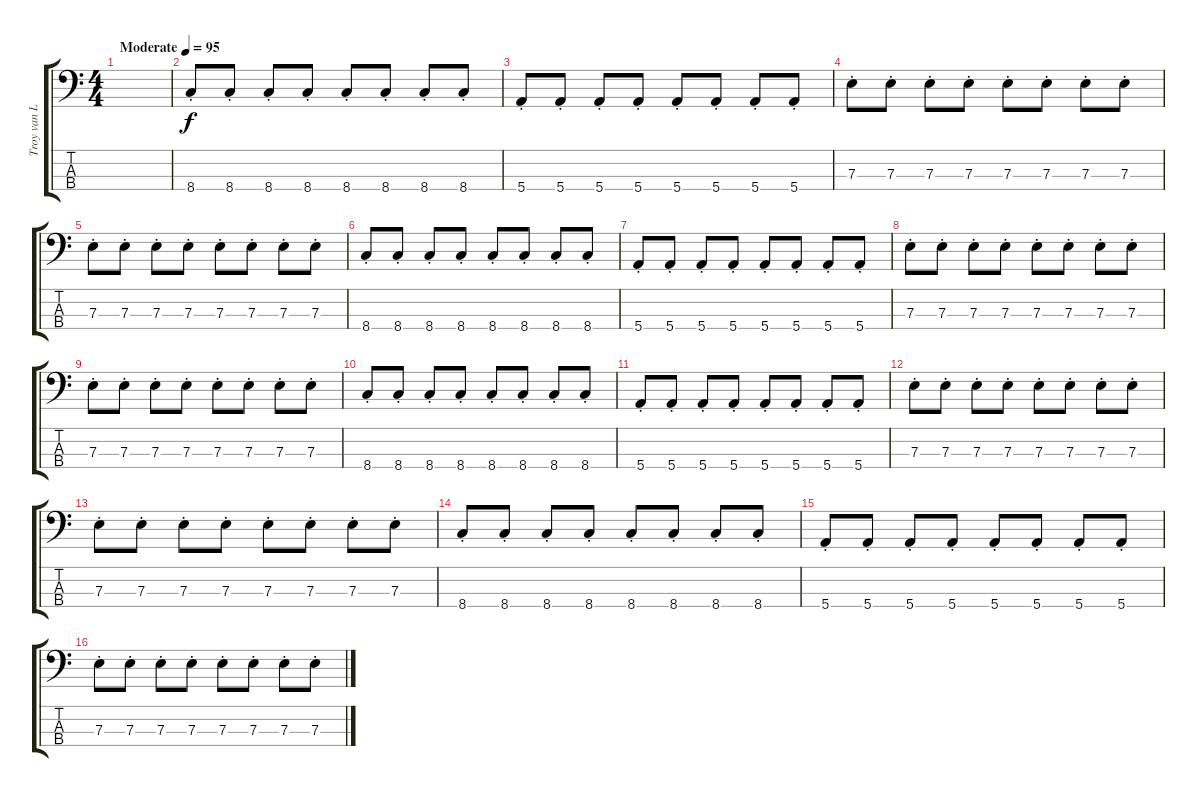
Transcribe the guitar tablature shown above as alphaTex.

\track ("Troy van Leeuwen" "Troy van L") {instrument electricbasspick}
\staff {score tabs}
\tuning (G2 D2 A1 E1) {hide}
\ts (4 4)
\tempo (95 "Moderate")
\clef f4
\ks c
|
8.4{st}.8 8.4{st}.8 8.4{st}.8 8.4{st}.8 8.4{st}.8 8.4{st}.8 8.4{st}.8 8.4{st}.8 |
5.4{st}.8 5.4{st}.8 5.4{st}.8 5.4{st}.8 5.4{st}.8 5.4{st}.8 5.4{st}.8 5.4{st}.8 |
7.3{st}.8 7.3{st}.8 7.3{st}.8 7.3{st}.8 7.3{st}.8 7.3{st}.8 7.3{st}.8 7.3{st}.8 |
7.3{st}.8 7.3{st}.8 7.3{st}.8 7.3{st}.8 7.3{st}.8 7.3{st}.8 7.3{st}.8 7.3{st}.8 |
8.4{st}.8 8.4{st}.8 8.4{st}.8 8.4{st}.8 8.4{st}.8 8.4{st}.8 8.4{st}.8 8.4{st}.8 |
5.4{st}.8 5.4{st}.8 5.4{st}.8 5.4{st}.8 5.4{st}.8 5.4{st}.8 5.4{st}.8 5.4{st}.8 |
7.3{st}.8 7.3{st}.8 7.3{st}.8 7.3{st}.8 7.3{st}.8 7.3{st}.8 7.3{st}.8 7.3{st}.8 |
7.3{st}.8 7.3{st}.8 7.3{st}.8 7.3{st}.8 7.3{st}.8 7.3{st}.8 7.3{st}.8 7.3{st}.8 |
8.4{st}.8 8.4{st}.8 8.4{st}.8 8.4{st}.8 8.4{st}.8 8.4{st}.8 8.4{st}.8 8.4{st}.8 |
5.4{st}.8 5.4{st}.8 5.4{st}.8 5.4{st}.8 5.4{st}.8 5.4{st}.8 5.4{st}.8 5.4{st}.8 |
7.3{st}.8 7.3{st}.8 7.3{st}.8 7.3{st}.8 7.3{st}.8 7.3{st}.8 7.3{st}.8 7.3{st}.8 |
7.3{st}.8 7.3{st}.8 7.3{st}.8 7.3{st}.8 7.3{st}.8 7.3{st}.8 7.3{st}.8 7.3{st}.8 |
8.4{st}.8 8.4{st}.8 8.4{st}.8 8.4{st}.8 8.4{st}.8 8.4{st}.8 8.4{st}.8 8.4{st}.8 |
5.4{st}.8 5.4{st}.8 5.4{st}.8 5.4{st}.8 5.4{st}.8 5.4{st}.8 5.4{st}.8 5.4{st}.8 |
7.3{st}.8 7.3{st}.8 7.3{st}.8 7.3{st}.8 7.3{st}.8 7.3{st}.8 7.3{st}.8 7.3{st}.8
